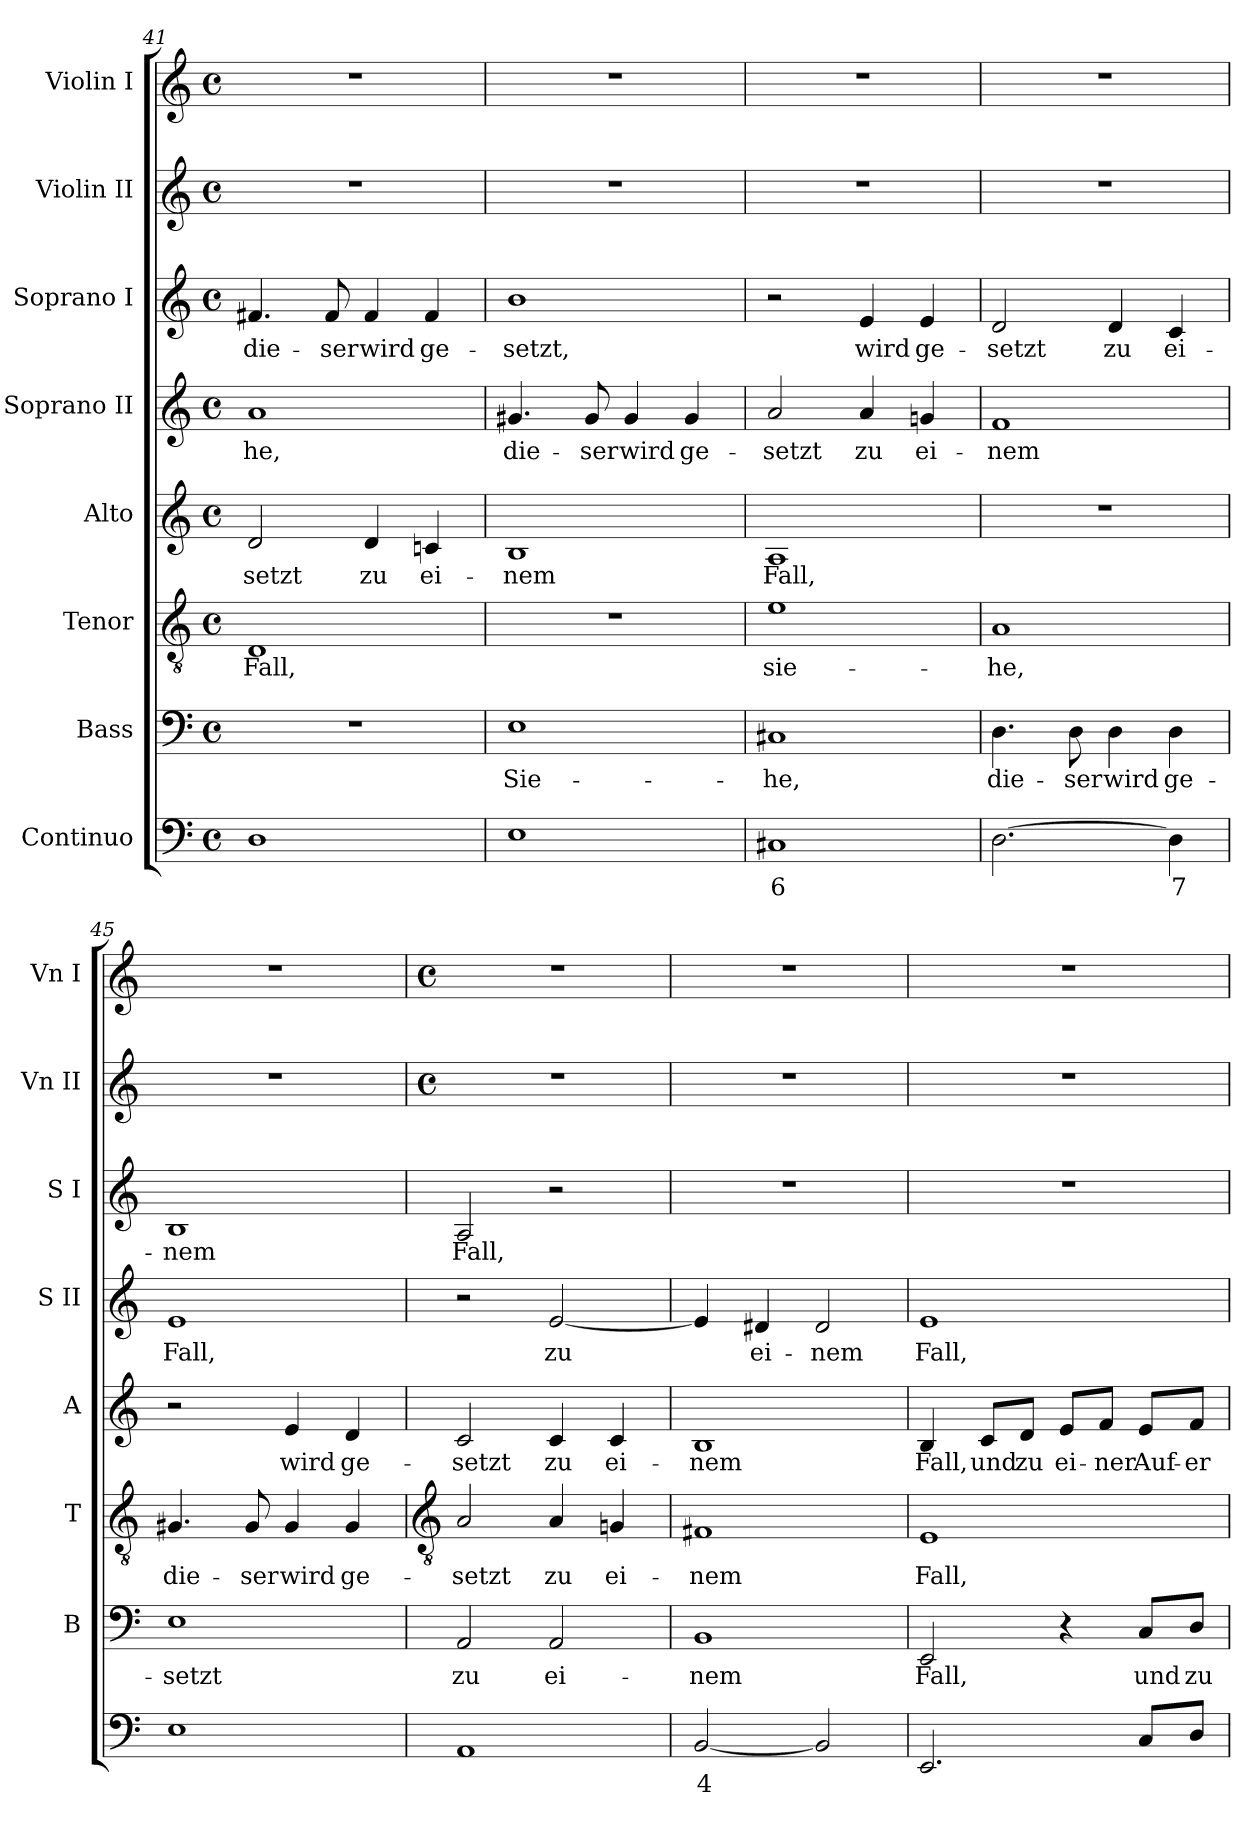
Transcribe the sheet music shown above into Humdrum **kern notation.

**kern	**text	**kern	**text	**kern	**text	**kern	**text	**kern	**text	**kern	**text	**kern	**kern
*part8	*part8	*part7	*part7	*part6	*part6	*part5	*part5	*part4	*part4	*part3	*part3	*part2	*part1
*staff8	*staff8	*staff7	*staff7	*staff6	*staff6	*staff5	*staff5	*staff4	*staff4	*staff3	*staff3	*staff2	*staff1
*I"Continuo	*	*I"Bass	*	*I"Tenor	*	*I"Alto	*	*I"Soprano II	*	*I"Soprano I	*	*I"Violin II	*I"Violin I
*	*	*I'B	*	*I'T	*	*I'A	*	*I'S II	*	*I'S I	*	*I'Vn II	*I'Vn I
*clefF4	*	*clefF4	*	*clefGv2	*	*clefG2	*	*clefG2	*	*clefG2	*	*clefG2	*clefG2
*k[]	*	*k[]	*	*k[]	*	*k[]	*	*k[]	*	*k[]	*	*k[]	*k[]
*C:	*	*C:	*	*C:	*	*C:	*	*C:	*	*C:	*	*C:	*C:
*M4/4	*	*M4/4	*	*M4/4	*	*M4/4	*	*M4/4	*	*M4/4	*	*M4/4	*M4/4
*met(c)	*	*met(c)	*	*met(c)	*	*met(c)	*	*met(c)	*	*met(c)	*	*met(c)	*met(c)
=41	=41	=41	=41	=41	=41	=41	=41	=41	=41	=41	=41	=41	=41
!	!	!	!	!	!LO:LY:b	!	!LO:LY:b	!	!LO:LY:b	!	!LO:LY:b	!	!
1D	.	1r	.	1D	Fall,	2d	-setzt	1a	-he,	4.f#X	die-	1r	1r
!	!	!	!	!	!	!	!	!	!	!	!LO:LY:b	!	!
.	.	.	.	.	.	.	.	.	.	8f#	-ser	.	.
!	!	!	!	!	!	!	!LO:LY:b	!	!	!	!LO:LY:b	!	!
.	.	.	.	.	.	4d	zu	.	.	4f#	wird	.	.
!	!	!	!	!	!	!	!LO:LY:b	!	!	!	!LO:LY:b	!	!
.	.	.	.	.	.	4cn	ei-	.	.	4f#	ge-	.	.
=42	=42	=42	=42	=42	=42	=42	=42	=42	=42	=42	=42	=42	=42
!	!	!	!LO:LY:b	!	!	!	!LO:LY:b	!	!LO:LY:b	!	!LO:LY:b	!	!
1E	.	1E	Sie-	1r	.	1B	-nem	4.g#X	die-	1b	-setzt,	1r	1r
!	!	!	!	!	!	!	!	!	!LO:LY:b	!	!	!	!
.	.	.	.	.	.	.	.	8g#	-ser	.	.	.	.
!	!	!	!	!	!	!	!	!	!LO:LY:b	!	!	!	!
.	.	.	.	.	.	.	.	4g#	wird	.	.	.	.
!	!	!	!	!	!	!	!	!	!LO:LY:b	!	!	!	!
.	.	.	.	.	.	.	.	4g#	ge-	.	.	.	.
=43	=43	=43	=43	=43	=43	=43	=43	=43	=43	=43	=43	=43	=43
!	!LO:LY:b	!	!LO:LY:b	!	!LO:LY:b	!	!LO:LY:b	!	!LO:LY:b	!	!	!	!
1C#X	6	1C#X	-he,	1e	sie-	1A	Fall,	2a	-setzt	2r	.	1r	1r
!	!	!	!	!	!	!	!	!	!LO:LY:b	!	!LO:LY:b	!	!
.	.	.	.	.	.	.	.	4a	zu	4e	wird	.	.
!	!	!	!	!	!	!	!	!	!LO:LY:b	!	!LO:LY:b	!	!
.	.	.	.	.	.	.	.	4gn	ei-	4e	ge-	.	.
=44	=44	=44	=44	=44	=44	=44	=44	=44	=44	=44	=44	=44	=44
!	!	!	!LO:LY:b	!	!LO:LY:b	!	!	!	!LO:LY:b	!	!LO:LY:b	!	!
[2.D	.	4.D	die-	1A	-he,	1r	.	1f	-nem	2d	-setzt	1r	1r
!	!	!	!LO:LY:b	!	!	!	!	!	!	!	!	!	!
.	.	8D	-ser	.	.	.	.	.	.	.	.	.	.
!	!	!	!LO:LY:b	!	!	!	!	!	!	!	!LO:LY:b	!	!
.	.	4D	wird	.	.	.	.	.	.	4d	zu	.	.
!	!LO:LY:b	!	!LO:LY:b	!	!	!	!	!	!	!	!LO:LY:b	!	!
4D]	7	4D	ge-	.	.	.	.	.	.	4c	ei-	.	.
=45	=45	=45	=45	=45	=45	=45	=45	=45	=45	=45	=45	=45	=45
!	!	!	!LO:LY:b	!	!LO:LY:b	!	!	!	!LO:LY:b	!	!LO:LY:b	!	!
1E	.	1E	-setzt	4.G#X	die-	2r	.	1e	Fall,	1B	-nem	1r	1r
!	!	!	!	!	!LO:LY:b	!	!	!	!	!	!	!	!
.	.	.	.	8G#	-ser	.	.	.	.	.	.	.	.
!	!	!	!	!	!LO:LY:b	!	!LO:LY:b	!	!	!	!	!	!
.	.	.	.	4G#	wird	4e	wird	.	.	.	.	.	.
!	!	!	!	!	!LO:LY:b	!	!LO:LY:b	!	!	!	!	!	!
.	.	.	.	4G#	ge-	4d	ge-	.	.	.	.	.	.
!!LO:LB:g=z
=46	=46	=46	=46	=46	=46	=46	=46	=46	=46	=46	=46	=46	=46
*	*	*	*	*clefGv2	*	*	*	*	*	*	*	*	*
*	*	*	*	*	*	*	*	*	*	*	*	*M4/4	*M4/4
*	*	*	*	*	*	*	*	*	*	*	*	*met(c)	*met(c)
!	!	!	!LO:LY:b	!	!LO:LY:b	!	!LO:LY:b	!	!	!	!LO:LY:b	!	!
1AA	.	2AA	zu	2A	-setzt	2c	-setzt	2r	.	2A	Fall,	1r	1r
!	!	!	!LO:LY:b	!	!LO:LY:b	!	!LO:LY:b	!	!LO:LY:b	!	!	!	!
.	.	2AA	ei-	4A	zu	4c	zu	[2e	zu	2r	.	.	.
!	!	!	!	!	!LO:LY:b	!	!LO:LY:b	!	!	!	!	!	!
.	.	.	.	4Gn	ei-	4c	ei-	.	.	.	.	.	.
=47	=47	=47	=47	=47	=47	=47	=47	=47	=47	=47	=47	=47	=47
!	!LO:LY:b	!	!LO:LY:b	!	!LO:LY:b	!	!LO:LY:b	!	!	!	!	!	!
[2BB	4	1BB	-nem	1F#X	-nem	1B	-nem	4e]	.	1r	.	1r	1r
!	!	!	!	!	!	!	!	!	!LO:LY:b	!	!	!	!
.	.	.	.	.	.	.	.	4d#X	ei-	.	.	.	.
!	!	!	!	!	!	!	!	!	!LO:LY:b	!	!	!	!
2BB]	.	.	.	.	.	.	.	2d#	-nem	.	.	.	.
=48	=48	=48	=48	=48	=48	=48	=48	=48	=48	=48	=48	=48	=48
!	!	!	!LO:LY:b	!	!LO:LY:b	!	!LO:LY:b	!	!LO:LY:b	!	!	!	!
2.EE	.	2EE	Fall,	1E	Fall,	4B	Fall,	1e	Fall,	1r	.	1r	1r
!	!	!	!	!	!	!	!LO:LY:b	!	!	!	!	!	!
.	.	.	.	.	.	8c/L	und	.	.	.	.	.	.
!	!	!	!	!	!	!	!LO:LY:b	!	!	!	!	!	!
.	.	.	.	.	.	8d/J	zu	.	.	.	.	.	.
!	!	!	!	!	!	!	!LO:LY:b	!	!	!	!	!	!
.	.	4r	.	.	.	8e/L	ei-	.	.	.	.	.	.
!	!	!	!	!	!	!	!LO:LY:b	!	!	!	!	!	!
.	.	.	.	.	.	8f/J	-ner	.	.	.	.	.	.
!	!	!	!LO:LY:b	!	!	!	!LO:LY:b	!	!	!	!	!	!
8CL	.	8C/L	und	.	.	8e/L	Auf-	.	.	.	.	.	.
!	!	!	!LO:LY:b	!	!	!	!LO:LY:b	!	!	!	!	!	!
8DJ	.	8D/J	zu	.	.	8f/J	-er-	.	.	.	.	.	.
=	=	=	=	=	=	=	=	=	=	=	=	=	=
*-	*-	*-	*-	*-	*-	*-	*-	*-	*-	*-	*-	*-	*-
